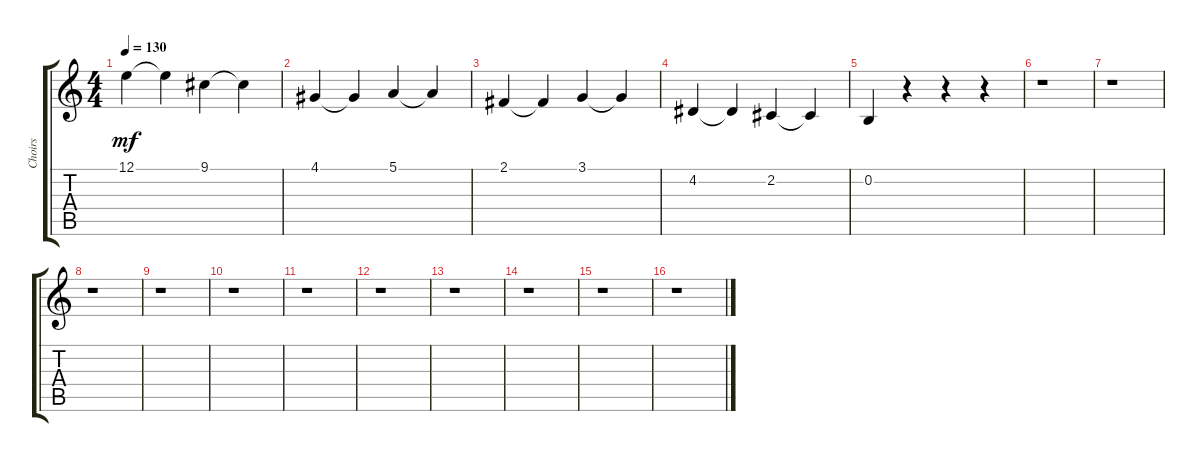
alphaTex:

\track ("Choirs" "Choirs") {instrument choiraahs}
\staff {score tabs}
\tuning (E4 B3 G3 D3 A2 E2) {hide}
\ts (4 4)
\tempo 130
\clef g2
\ks c
12.1.4{dy mf} 12.1{t}.4 9.1.4 9.1{t}.4 |
4.1.4 4.1{t}.4 5.1.4 5.1{t}.4 |
2.1.4 2.1{t}.4 3.1.4 3.1{t}.4 |
4.2.4 4.2{t}.4 2.2.4 2.2{t}.4 |
0.2.4 r.4 r.4 r.4 |
r.1 |
r.1 |
r.1 |
r.1 |
r.1 |
r.1 |
r.1 |
r.1 |
r.1 |
r.1 |
r.1
